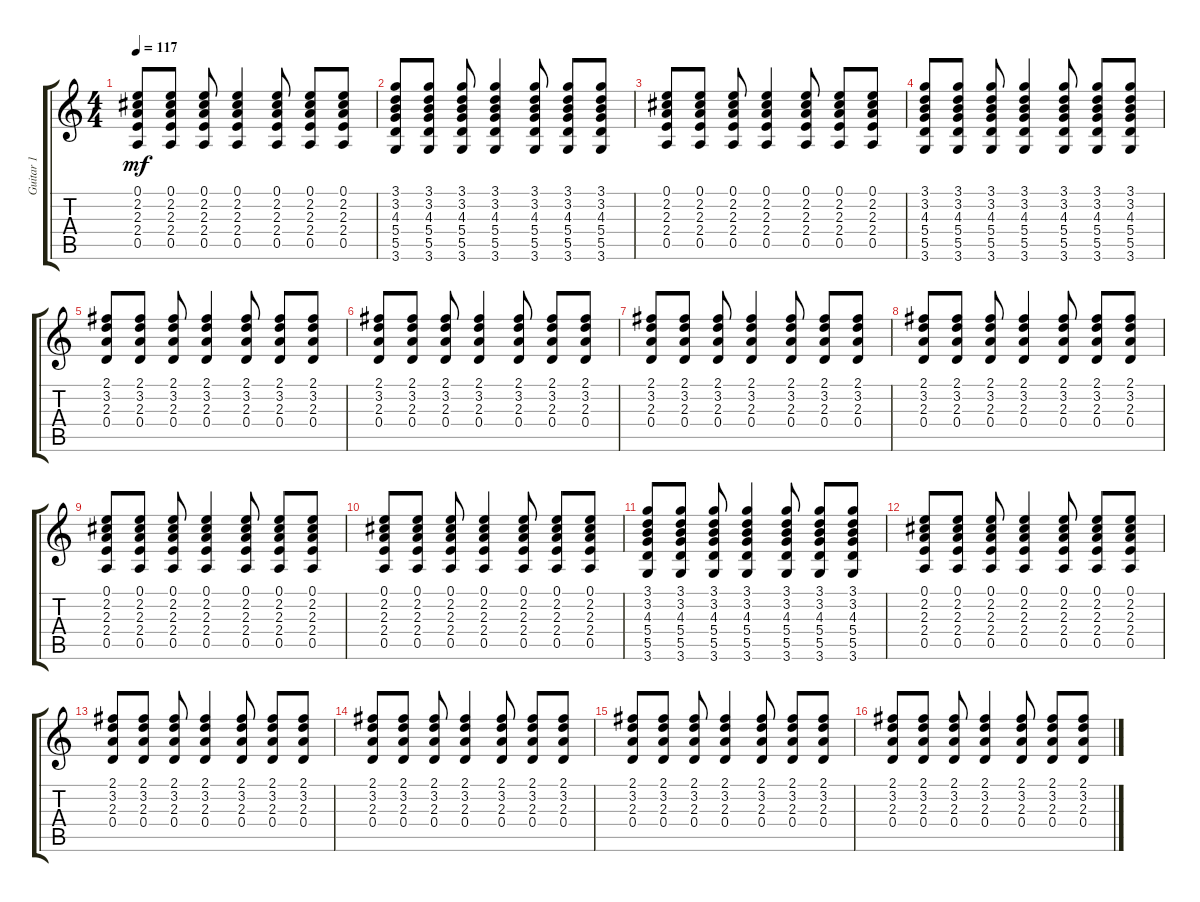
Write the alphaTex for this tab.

\track ("Guitar 1" "Guitar 1") {instrument acousticguitarsteel}
\staff {score tabs}
\tuning (E4 B3 G3 D3 A2 E2) {hide}
\ts (4 4)
\tempo 117
\clef g2
\ks c
(0.1 2.2 2.3 2.4 0.5).8{dy mf} (0.1 2.2 2.3 2.4 0.5).8 (0.1 2.2 2.3 2.4 0.5).8 (0.1 2.2 2.3 2.4 0.5).4 (0.1 2.2 2.3 2.4 0.5).8 (0.1 2.2 2.3 2.4 0.5).8 (0.1 2.2 2.3 2.4 0.5).8 |
(3.1 3.2 4.3 5.4 5.5 3.6).8 (3.1 3.2 4.3 5.4 5.5 3.6).8 (3.1 3.2 4.3 5.4 5.5 3.6).8 (3.1 3.2 4.3 5.4 5.5 3.6).4 (3.1 3.2 4.3 5.4 5.5 3.6).8 (3.1 3.2 4.3 5.4 5.5 3.6).8 (3.1 3.2 4.3 5.4 5.5 3.6).8 |
(0.1 2.2 2.3 2.4 0.5).8 (0.1 2.2 2.3 2.4 0.5).8 (0.1 2.2 2.3 2.4 0.5).8 (0.1 2.2 2.3 2.4 0.5).4 (0.1 2.2 2.3 2.4 0.5).8 (0.1 2.2 2.3 2.4 0.5).8 (0.1 2.2 2.3 2.4 0.5).8 |
(3.1 3.2 4.3 5.4 5.5 3.6).8 (3.1 3.2 4.3 5.4 5.5 3.6).8 (3.1 3.2 4.3 5.4 5.5 3.6).8 (3.1 3.2 4.3 5.4 5.5 3.6).4 (3.1 3.2 4.3 5.4 5.5 3.6).8 (3.1 3.2 4.3 5.4 5.5 3.6).8 (3.1 3.2 4.3 5.4 5.5 3.6).8 |
(2.1 3.2 2.3 0.4).8 (2.1 3.2 2.3 0.4).8 (2.1 3.2 2.3 0.4).8 (2.1 3.2 2.3 0.4).4 (2.1 3.2 2.3 0.4).8 (2.1 3.2 2.3 0.4).8 (2.1 3.2 2.3 0.4).8 |
(2.1 3.2 2.3 0.4).8 (2.1 3.2 2.3 0.4).8 (2.1 3.2 2.3 0.4).8 (2.1 3.2 2.3 0.4).4 (2.1 3.2 2.3 0.4).8 (2.1 3.2 2.3 0.4).8 (2.1 3.2 2.3 0.4).8 |
(2.1 3.2 2.3 0.4).8 (2.1 3.2 2.3 0.4).8 (2.1 3.2 2.3 0.4).8 (2.1 3.2 2.3 0.4).4 (2.1 3.2 2.3 0.4).8 (2.1 3.2 2.3 0.4).8 (2.1 3.2 2.3 0.4).8 |
(2.1 3.2 2.3 0.4).8 (2.1 3.2 2.3 0.4).8 (2.1 3.2 2.3 0.4).8 (2.1 3.2 2.3 0.4).4 (2.1 3.2 2.3 0.4).8 (2.1 3.2 2.3 0.4).8 (2.1 3.2 2.3 0.4).8 |
(0.1 2.2 2.3 2.4 0.5).8 (0.1 2.2 2.3 2.4 0.5).8 (0.1 2.2 2.3 2.4 0.5).8 (0.1 2.2 2.3 2.4 0.5).4 (0.1 2.2 2.3 2.4 0.5).8 (0.1 2.2 2.3 2.4 0.5).8 (0.1 2.2 2.3 2.4 0.5).8 |
(0.1 2.2 2.3 2.4 0.5).8 (0.1 2.2 2.3 2.4 0.5).8 (0.1 2.2 2.3 2.4 0.5).8 (0.1 2.2 2.3 2.4 0.5).4 (0.1 2.2 2.3 2.4 0.5).8 (0.1 2.2 2.3 2.4 0.5).8 (0.1 2.2 2.3 2.4 0.5).8 |
(3.1 3.2 4.3 5.4 5.5 3.6).8 (3.1 3.2 4.3 5.4 5.5 3.6).8 (3.1 3.2 4.3 5.4 5.5 3.6).8 (3.1 3.2 4.3 5.4 5.5 3.6).4 (3.1 3.2 4.3 5.4 5.5 3.6).8 (3.1 3.2 4.3 5.4 5.5 3.6).8 (3.1 3.2 4.3 5.4 5.5 3.6).8 |
(0.1 2.2 2.3 2.4 0.5).8 (0.1 2.2 2.3 2.4 0.5).8 (0.1 2.2 2.3 2.4 0.5).8 (0.1 2.2 2.3 2.4 0.5).4 (0.1 2.2 2.3 2.4 0.5).8 (0.1 2.2 2.3 2.4 0.5).8 (0.1 2.2 2.3 2.4 0.5).8 |
(2.1 3.2 2.3 0.4).8 (2.1 3.2 2.3 0.4).8 (2.1 3.2 2.3 0.4).8 (2.1 3.2 2.3 0.4).4 (2.1 3.2 2.3 0.4).8 (2.1 3.2 2.3 0.4).8 (2.1 3.2 2.3 0.4).8 |
(2.1 3.2 2.3 0.4).8 (2.1 3.2 2.3 0.4).8 (2.1 3.2 2.3 0.4).8 (2.1 3.2 2.3 0.4).4 (2.1 3.2 2.3 0.4).8 (2.1 3.2 2.3 0.4).8 (2.1 3.2 2.3 0.4).8 |
(2.1 3.2 2.3 0.4).8 (2.1 3.2 2.3 0.4).8 (2.1 3.2 2.3 0.4).8 (2.1 3.2 2.3 0.4).4 (2.1 3.2 2.3 0.4).8 (2.1 3.2 2.3 0.4).8 (2.1 3.2 2.3 0.4).8 |
(2.1 3.2 2.3 0.4).8 (2.1 3.2 2.3 0.4).8 (2.1 3.2 2.3 0.4).8 (2.1 3.2 2.3 0.4).4 (2.1 3.2 2.3 0.4).8 (2.1 3.2 2.3 0.4).8 (2.1 3.2 2.3 0.4).8
